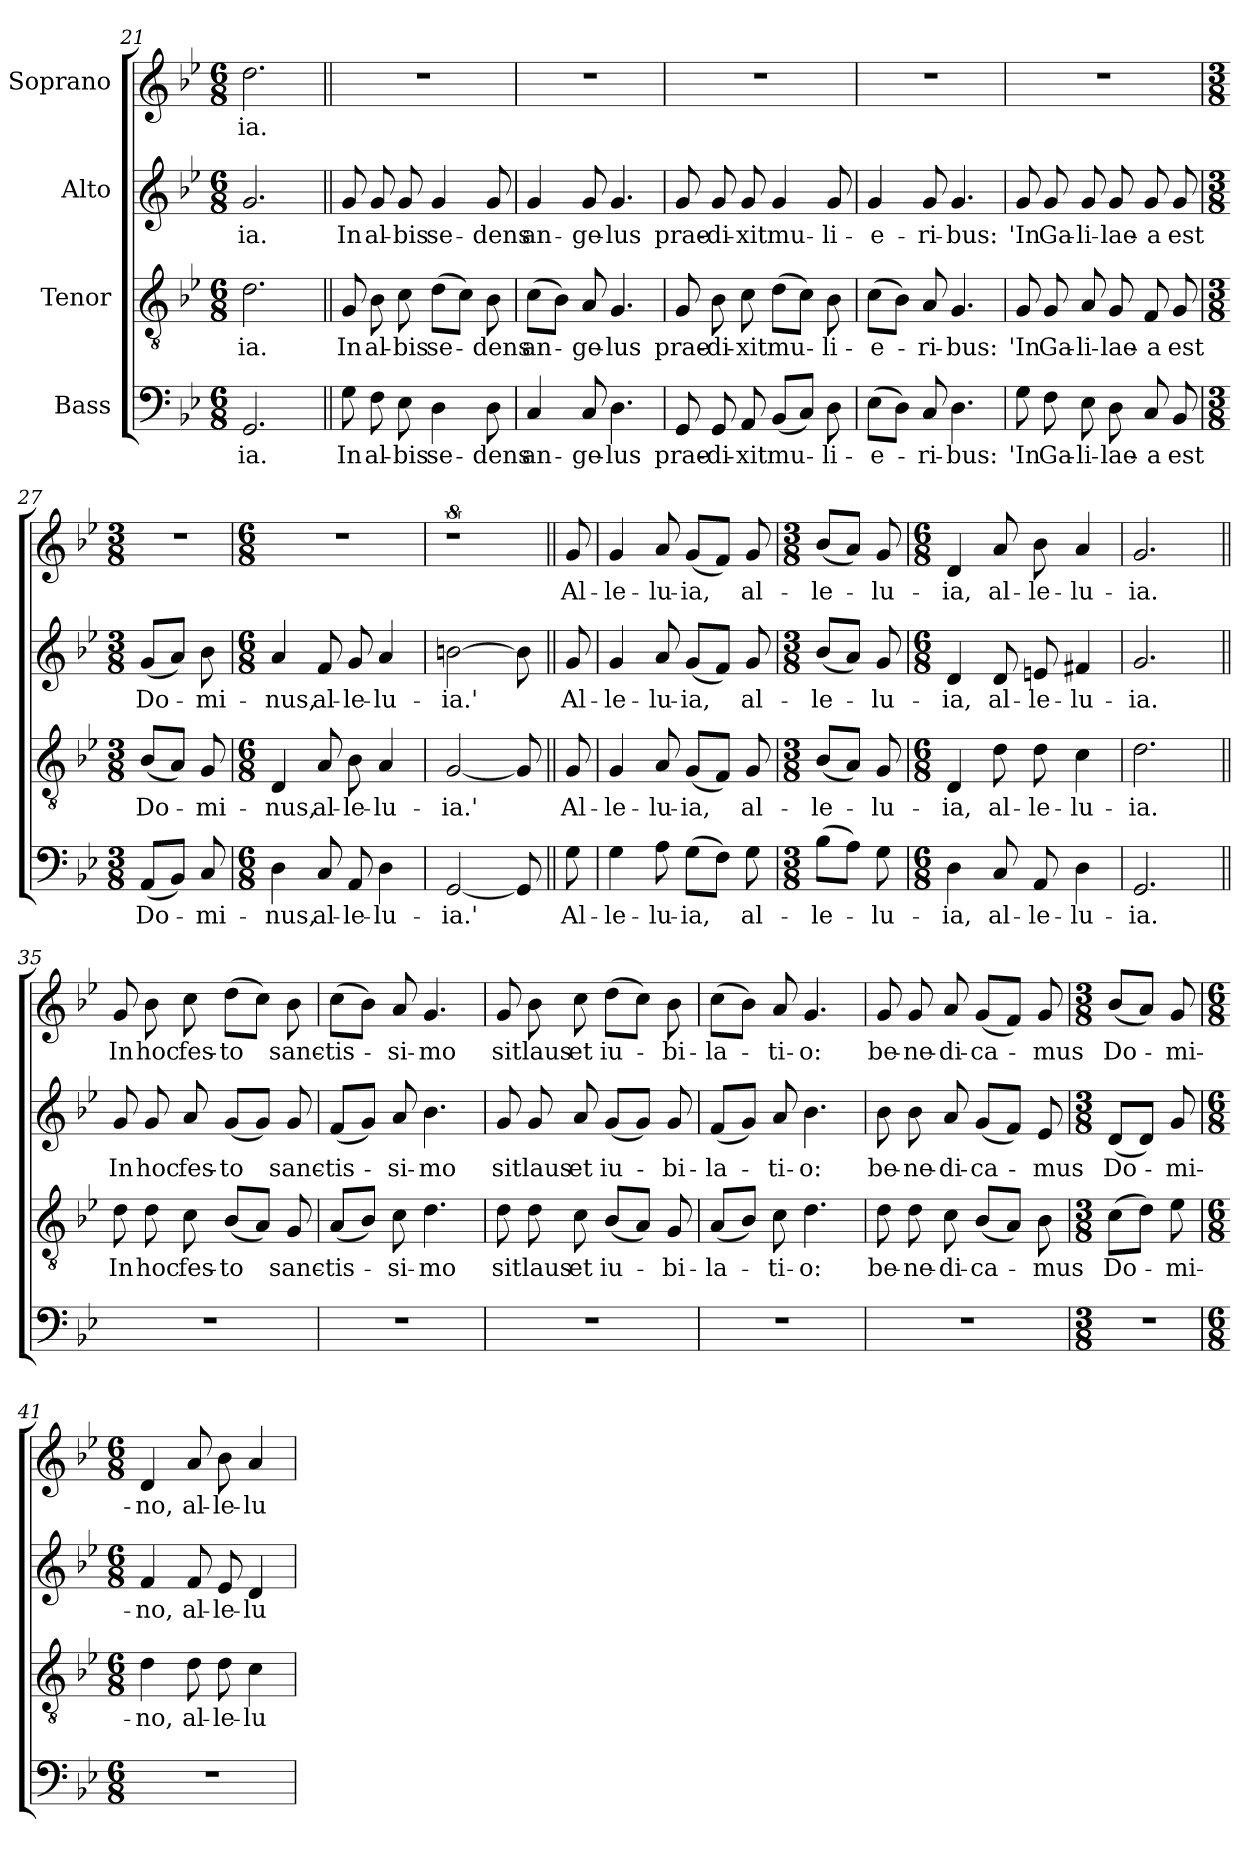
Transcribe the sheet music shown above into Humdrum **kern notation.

**kern	**text	**kern	**text	**kern	**text	**kern	**text
*part4	*part4	*part3	*part3	*part2	*part2	*part1	*part1
*staff4	*staff4	*staff3	*staff3	*staff2	*staff2	*staff1	*staff1
*I"Bass	*	*I"Tenor	*	*I"Alto	*	*I"Soprano	*
*clefF4	*	*clefGv2	*	*clefG2	*	*clefG2	*
*k[b-e-]	*	*k[b-e-]	*	*k[b-e-]	*	*k[b-e-]	*
*g:	*	*g:	*	*g:	*	*g:	*
*M6/8	*	*M6/8	*	*M6/8	*	*M6/8	*
=21	=21	=21	=21	=21	=21	=21	=21
2.GG/	-ia.	2.d\	-ia.	2.g/	-ia.	2.dd\	-ia.
=22||	=22||	=22||	=22||	=22||	=22||	=22||	=22||
8G\	In	8G/	In	8g/	In	2.r	.
8F\	al-	8B-\	al-	8g/	al-	.	.
8E-\	-bis	8c\	-bis	8g/	-bis	.	.
4D\	se-	(8d\L	se-	4g/	se-	.	.
.	.	8c\J)	.	.	.	.	.
8D\	-dens	8B-\	-dens	8g/	-dens	.	.
=23	=23	=23	=23	=23	=23	=23	=23
4C/	an-	(8c\L	an-	4g/	an-	2.r	.
.	.	8B-\J)	.	.	.	.	.
8C/	-ge-	8A/	-ge-	8g/	-ge-	.	.
4.D\	-lus	4.G/	-lus	4.g/	-lus	.	.
=24	=24	=24	=24	=24	=24	=24	=24
8GG/	prae-	8G/	prae-	8g/	prae-	2.r	.
8GG/	-di-	8B-\	-di-	8g/	-di-	.	.
8AA/	-xit	8c\	-xit	8g/	-xit	.	.
(8BB-/L	mu-	(8d\L	mu-	4g/	mu-	.	.
8C/J)	.	8c\J)	.	.	.	.	.
8D\	-li-	8B-\	-li-	8g/	-li-	.	.
!!LO:PB:g=z
=25	=25	=25	=25	=25	=25	=25	=25
(8E-\L	-e-	(8c\L	-e-	4g/	-e-	2.r	.
8D\J)	.	8B-\J)	.	.	.	.	.
8C/	-ri-	8A/	-ri-	8g/	-ri-	.	.
4.D\	-bus:	4.G/	-bus:	4.g/	-bus:	.	.
=26	=26	=26	=26	=26	=26	=26	=26
8G\	'In	8G/	'In	8g/	'In	2.r	.
8F\	Ga-	8G/	Ga-	8g/	Ga-	.	.
8E-\	-li-	8A/	-li-	8g/	-li-	.	.
8D\	-lae-	8G/	-lae-	8g/	-lae-	.	.
8C/	-a	8F/	-a	8g/	-a	.	.
8BB-/	est	8G/	est	8g/	est	.	.
=27	=27	=27	=27	=27	=27	=27	=27
*M3/8	*	*M3/8	*	*M3/8	*	*M3/8	*
(8AA/L	Do-	(8B-/L	Do-	(8g/L	Do-	4.r	.
8BB-/J)	.	8A/J)	.	8a/J)	.	.	.
8C/	-mi-	8G/	-mi-	8b-\	-mi-	.	.
=28	=28	=28	=28	=28	=28	=28	=28
*M6/8	*	*M6/8	*	*M6/8	*	*M6/8	*
4D\	-nus,	4D/	-nus,	4a/	-nus,	2.r	.
8C/	al-	8A/	al-	8f/	al-	.	.
8AA/	-le-	8B-\	-le-	8g/	-le-	.	.
4D\	-lu-	4A/	-lu-	4a/	-lu-	.	.
=29	=29	=29	=29	=29	=29	=29	=29
[2GG/	-ia.'	[2G/	-ia.'	[2bn\	-ia.'	8%5r	.
8GG/]	.	8G/]	.	8b\]	.	.	.
!!LO:LB:g=z
=30||	=30||	=30||	=30||	=30||	=30||	=30||	=30||
8G\	Al-	8G/	Al-	8g/	Al-	8g/	Al-
=31	=31	=31	=31	=31	=31	=31	=31
4G\	-le-	4G/	-le-	4g/	-le-	4g/	-le-
8A\	-lu-	8A/	-lu-	8a/	-lu-	8a/	-lu-
(8G\L	-ia,	(8G/L	-ia,	(8g/L	-ia,	(8g/L	-ia,
8F\J)	.	8F/J)	.	8f/J)	.	8f/J)	.
8G\	al-	8G/	al-	8g/	al-	8g/	al-
=32	=32	=32	=32	=32	=32	=32	=32
*M3/8	*	*M3/8	*	*M3/8	*	*M3/8	*
(8B-\L	-le-	(8B-/L	-le-	(8b-/L	-le-	(8b-/L	-le-
8A\J)	.	8A/J)	.	8a/J)	.	8a/J)	.
8G\	-lu-	8G/	-lu-	8g/	-lu-	8g/	-lu-
=33	=33	=33	=33	=33	=33	=33	=33
*M6/8	*	*M6/8	*	*M6/8	*	*M6/8	*
4D\	-ia,	4D/	-ia,	4d/	-ia,	4d/	-ia,
8C/	al-	8d\	al-	8d/	al-	8a/	al-
8AA/	-le-	8d\	-le-	8en/	-le-	8b-\	-le-
4D\	-lu-	4c\	-lu-	4f#X/	-lu-	4a/	-lu-
=34	=34	=34	=34	=34	=34	=34	=34
2.GG/	-ia.	2.d\	-ia.	2.g/	-ia.	2.g/	-ia.
!!LO:LB:g=z
=35||	=35||	=35||	=35||	=35||	=35||	=35||	=35||
2.r	.	8d\	In	8g/	In	8g/	In
.	.	8d\	hoc	8g/	hoc	8b-\	hoc
.	.	8c\	fes-	8a/	fes-	8cc\	fes-
.	.	(8B-/L	-to	(8g/L	-to	(8dd\L	-to
.	.	8A/J)	.	8g/J)	.	8cc\J)	.
.	.	8G/	sanc-	8g/	sanc-	8b-\	sanc-
=36	=36	=36	=36	=36	=36	=36	=36
2.r	.	(8A/L	-tis-	(8f/L	-tis-	(8cc\L	-tis-
.	.	8B-/J)	.	8g/J)	.	8b-\J)	.
.	.	8c\	-si-	8a/	-si-	8a/	-si-
.	.	4.d\	-mo	4.b-\	-mo	4.g/	-mo
=37	=37	=37	=37	=37	=37	=37	=37
2.r	.	8d\	sit	8g/	sit	8g/	sit
.	.	8d\	laus	8g/	laus	8b-\	laus
.	.	8c\	et	8a/	et	8cc\	et
.	.	(8B-/L	iu-	(8g/L	iu-	(8dd\L	iu-
.	.	8A/J)	.	8g/J)	.	8cc\J)	.
.	.	8G/	-bi-	8g/	-bi-	8b-\	-bi-
=38	=38	=38	=38	=38	=38	=38	=38
2.r	.	(8A/L	-la-	(8f/L	-la-	(8cc\L	-la-
.	.	8B-/J)	.	8g/J)	.	8b-\J)	.
.	.	8c\	-ti-	8a/	-ti-	8a/	-ti-
.	.	4.d\	-o:	4.b-\	-o:	4.g/	-o:
=39	=39	=39	=39	=39	=39	=39	=39
2.r	.	8d\	be-	8b-\	be-	8g/	be-
.	.	8d\	-ne-	8b-\	-ne-	8g/	-ne-
.	.	8c\	-di-	8a/	-di-	8a/	-di-
.	.	(8B-/L	-ca-	(8g/L	-ca-	(8g/L	-ca-
.	.	8A/J)	.	8f/J)	.	8f/J)	.
.	.	8B-\	-mus	8e-/	-mus	8g/	-mus
!!LO:PB:g=z
=40	=40	=40	=40	=40	=40	=40	=40
*M3/8	*	*M3/8	*	*M3/8	*	*M3/8	*
4.r	.	(8c\L	Do-	(8d/L	Do-	(8b-/L	Do-
.	.	8d\J)	.	8d/J)	.	8a/J)	.
.	.	8e-\	-mi-	8g/	-mi-	8g/	-mi-
=41	=41	=41	=41	=41	=41	=41	=41
*M6/8	*	*M6/8	*	*M6/8	*	*M6/8	*
2.r	.	4d\	-no,	4f/	-no,	4d/	-no,
.	.	8d\	al-	8f/	al-	8a/	al-
.	.	8d\	-le-	8e-/	-le-	8b-\	-le-
.	.	4c\	-lu-	4d/	-lu-	4a/	-lu-
=	=	=	=	=	=	=	=
*-	*-	*-	*-	*-	*-	*-	*-
